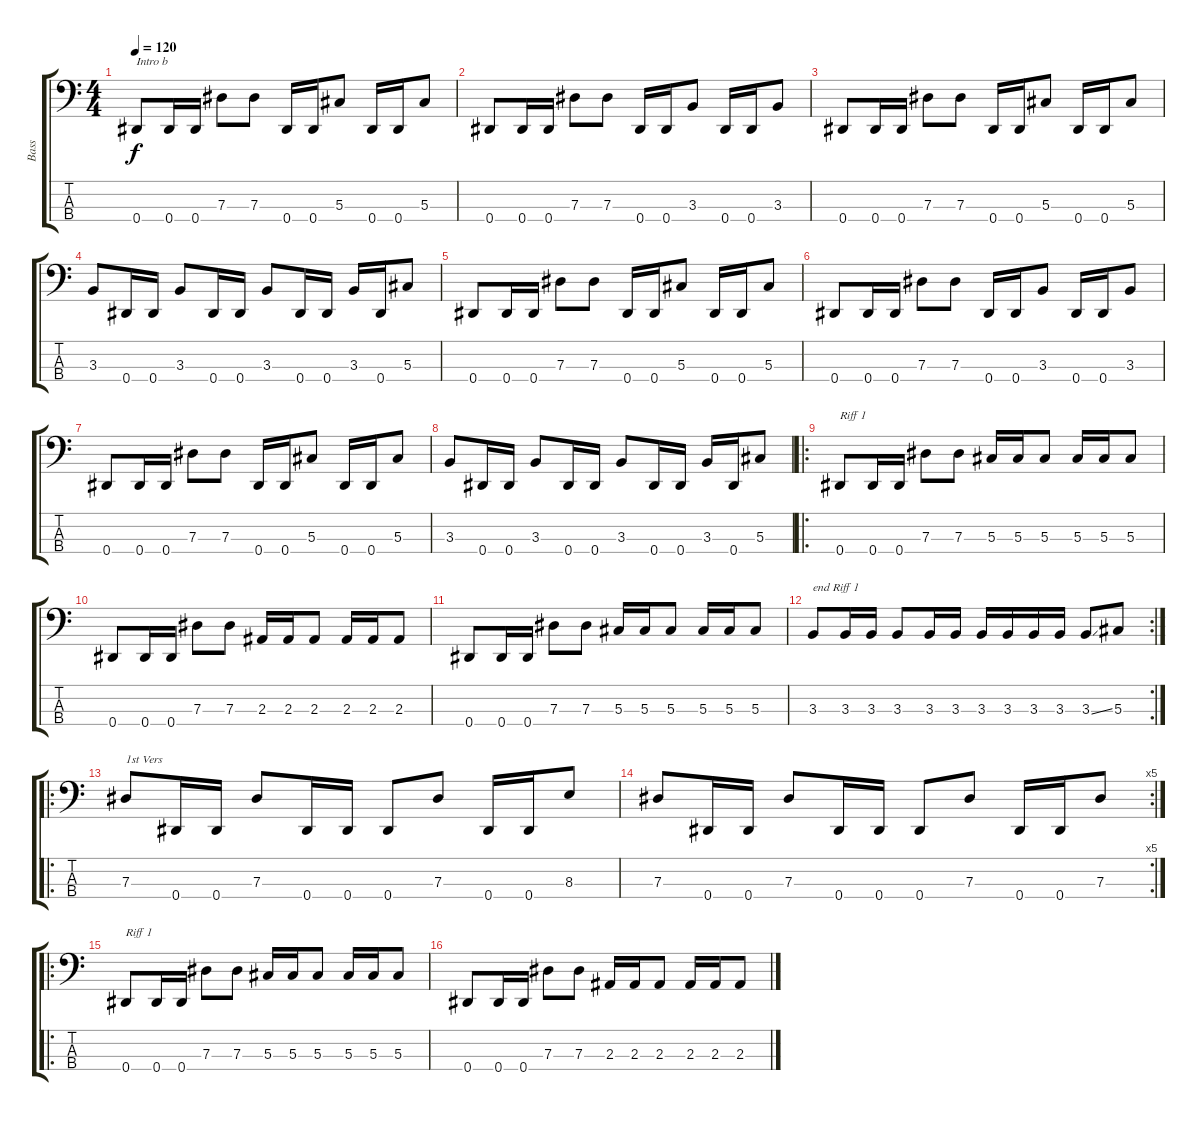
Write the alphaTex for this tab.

\track ("Bass" "Bass") {instrument electricbassfinger}
\staff {score tabs}
\tuning (Gb2 Db2 Ab1 Eb1) {hide}
\ts (4 4)
\tempo 120
\clef f4
\ks c
0.4.8{txt "Intro b" dy f} 0.4.16 0.4.16 7.3.8 7.3.8 0.4.16 0.4.16 5.3.8 0.4.16 0.4.16 5.3.8 |
0.4.8 0.4.16 0.4.16 7.3.8 7.3.8 0.4.16 0.4.16 3.3.8 0.4.16 0.4.16 3.3.8 |
0.4.8 0.4.16 0.4.16 7.3.8 7.3.8 0.4.16 0.4.16 5.3.8 0.4.16 0.4.16 5.3.8 |
3.3.8 0.4.16 0.4.16 3.3.8 0.4.16 0.4.16 3.3.8 0.4.16 0.4.16 3.3.16 0.4.16 5.3.8 |
0.4.8 0.4.16 0.4.16 7.3.8 7.3.8 0.4.16 0.4.16 5.3.8 0.4.16 0.4.16 5.3.8 |
0.4.8 0.4.16 0.4.16 7.3.8 7.3.8 0.4.16 0.4.16 3.3.8 0.4.16 0.4.16 3.3.8 |
0.4.8 0.4.16 0.4.16 7.3.8 7.3.8 0.4.16 0.4.16 5.3.8 0.4.16 0.4.16 5.3.8 |
3.3.8 0.4.16 0.4.16 3.3.8 0.4.16 0.4.16 3.3.8 0.4.16 0.4.16 3.3.16 0.4.16 5.3.8 |
\ro
0.4.8{txt "Riff 1"} 0.4.16 0.4.16 7.3.8 7.3.8 5.3.16 5.3.16 5.3.8 5.3.16 5.3.16 5.3.8 |
0.4.8 0.4.16 0.4.16 7.3.8 7.3.8 2.3.16 2.3.16 2.3.8 2.3.16 2.3.16 2.3.8 |
0.4.8 0.4.16 0.4.16 7.3.8 7.3.8 5.3.16 5.3.16 5.3.8 5.3.16 5.3.16 5.3.8 |
\rc 2
3.3.8{txt "end Riff 1"} 3.3.16 3.3.16 3.3.8 3.3.16 3.3.16 3.3.16 3.3.16 3.3.16 3.3.16 3.3{ss}.8 5.3.8 |
\ro
7.3.8{txt "1st Vers"} 0.4.16 0.4.16 7.3.8 0.4.16 0.4.16 0.4.8 7.3.8 0.4.16 0.4.16 8.3.8 |
\rc 5
7.3.8 0.4.16 0.4.16 7.3.8 0.4.16 0.4.16 0.4.8 7.3.8 0.4.16 0.4.16 7.3.8 |
\ro
0.4.8{txt "Riff 1"} 0.4.16 0.4.16 7.3.8 7.3.8 5.3.16 5.3.16 5.3.8 5.3.16 5.3.16 5.3.8 |
0.4.8 0.4.16 0.4.16 7.3.8 7.3.8 2.3.16 2.3.16 2.3.8 2.3.16 2.3.16 2.3.8
